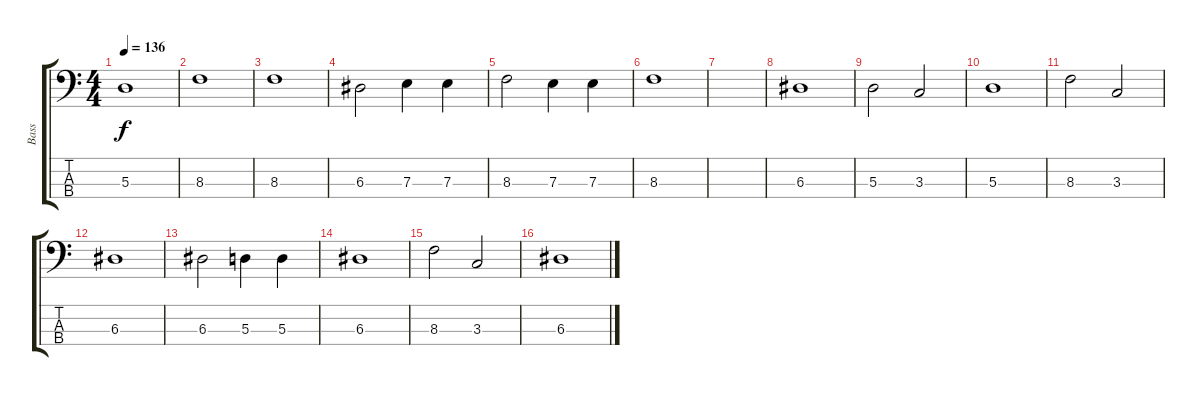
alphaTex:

\track ("Bass" "Bass") {instrument electricbasspick}
\staff {score tabs}
\tuning (G2 D2 A1 E1) {hide}
\ts (4 4)
\tempo 136
\clef f4
\ks c
5.3.1{dy f} |
8.3.1 |
8.3.1 |
6.3.2 7.3.4 7.3.4 |
8.3.2 7.3.4 7.3.4 |
8.3.1 |
|
6.3.1 |
5.3.2 3.3.2 |
5.3.1 |
8.3.2 3.3.2 |
6.3.1 |
6.3.2 5.3.4 5.3.4 |
6.3.1 |
8.3.2 3.3.2 |
6.3.1
